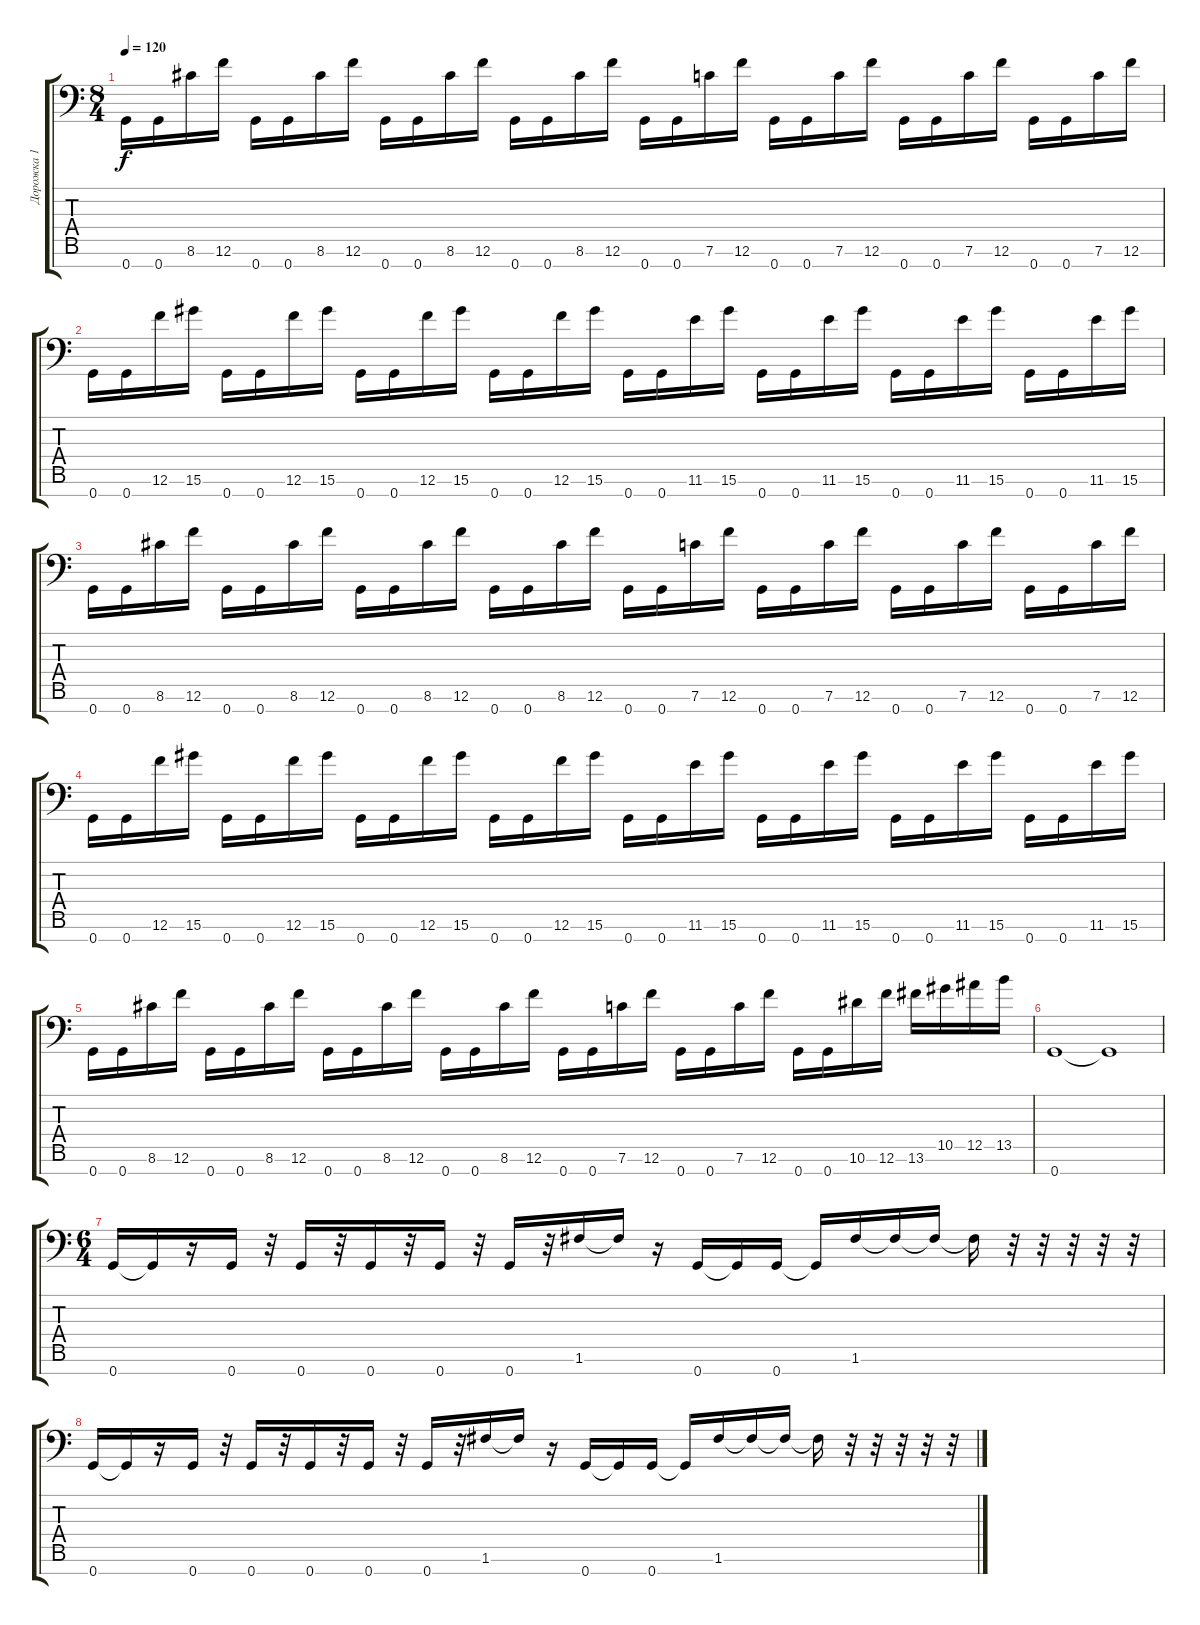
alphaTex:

\track ("Дорожка 1" "Дорожка 1") {instrument distortionguitar}
\staff {score tabs}
\tuning (E4 C4 G3 Eb3 Bb2 F2 G1) {hide}
\ts (8 4)
\tempo 120
\clef f4
\ks c
0.7.16{dy f} 0.7.16 8.6.16 12.6.16 0.7.16 0.7.16 8.6.16 12.6.16 0.7.16 0.7.16 8.6.16 12.6.16 0.7.16 0.7.16 8.6.16 12.6.16 0.7.16 0.7.16 7.6.16 12.6.16 0.7.16 0.7.16 7.6.16 12.6.16 0.7.16 0.7.16 7.6.16 12.6.16 0.7.16 0.7.16 7.6.16 12.6.16 |
0.7.16 0.7.16 12.6.16 15.6.16 0.7.16 0.7.16 12.6.16 15.6.16 0.7.16 0.7.16 12.6.16 15.6.16 0.7.16 0.7.16 12.6.16 15.6.16 0.7.16 0.7.16 11.6.16 15.6.16 0.7.16 0.7.16 11.6.16 15.6.16 0.7.16 0.7.16 11.6.16 15.6.16 0.7.16 0.7.16 11.6.16 15.6.16 |
0.7.16 0.7.16 8.6.16 12.6.16 0.7.16 0.7.16 8.6.16 12.6.16 0.7.16 0.7.16 8.6.16 12.6.16 0.7.16 0.7.16 8.6.16 12.6.16 0.7.16 0.7.16 7.6.16 12.6.16 0.7.16 0.7.16 7.6.16 12.6.16 0.7.16 0.7.16 7.6.16 12.6.16 0.7.16 0.7.16 7.6.16 12.6.16 |
0.7.16 0.7.16 12.6.16 15.6.16 0.7.16 0.7.16 12.6.16 15.6.16 0.7.16 0.7.16 12.6.16 15.6.16 0.7.16 0.7.16 12.6.16 15.6.16 0.7.16 0.7.16 11.6.16 15.6.16 0.7.16 0.7.16 11.6.16 15.6.16 0.7.16 0.7.16 11.6.16 15.6.16 0.7.16 0.7.16 11.6.16 15.6.16 |
0.7.16 0.7.16 8.6.16 12.6.16 0.7.16 0.7.16 8.6.16 12.6.16 0.7.16 0.7.16 8.6.16 12.6.16 0.7.16 0.7.16 8.6.16 12.6.16 0.7.16 0.7.16 7.6.16 12.6.16 0.7.16 0.7.16 7.6.16 12.6.16 0.7.16 0.7.16 10.6.16 12.6.16 13.6.16 10.5.16 12.5.16 13.5.16 |
0.7.1 0.7{t}.1 |
\ts (6 4)
0.7.16 0.7{t}.16 r.16 0.7.16 r.32 0.7.16 r.32 0.7.16 r.32 0.7.16 r.32 0.7.16 r.32 1.6.16 1.6{t}.16 r.16 0.7.16 0.7{t}.16 0.7.16 0.7{t}.16 1.6.16 1.6{t}.16 1.6{t}.16 1.6{t}.16 r.32 r.32 r.32 r.32 r.32 |
0.7.16 0.7{t}.16 r.16 0.7.16 r.32 0.7.16 r.32 0.7.16 r.32 0.7.16 r.32 0.7.16 r.32 1.6.16 1.6{t}.16 r.16 0.7.16 0.7{t}.16 0.7.16 0.7{t}.16 1.6.16 1.6{t}.16 1.6{t}.16 1.6{t}.16 r.32 r.32 r.32 r.32 r.32
